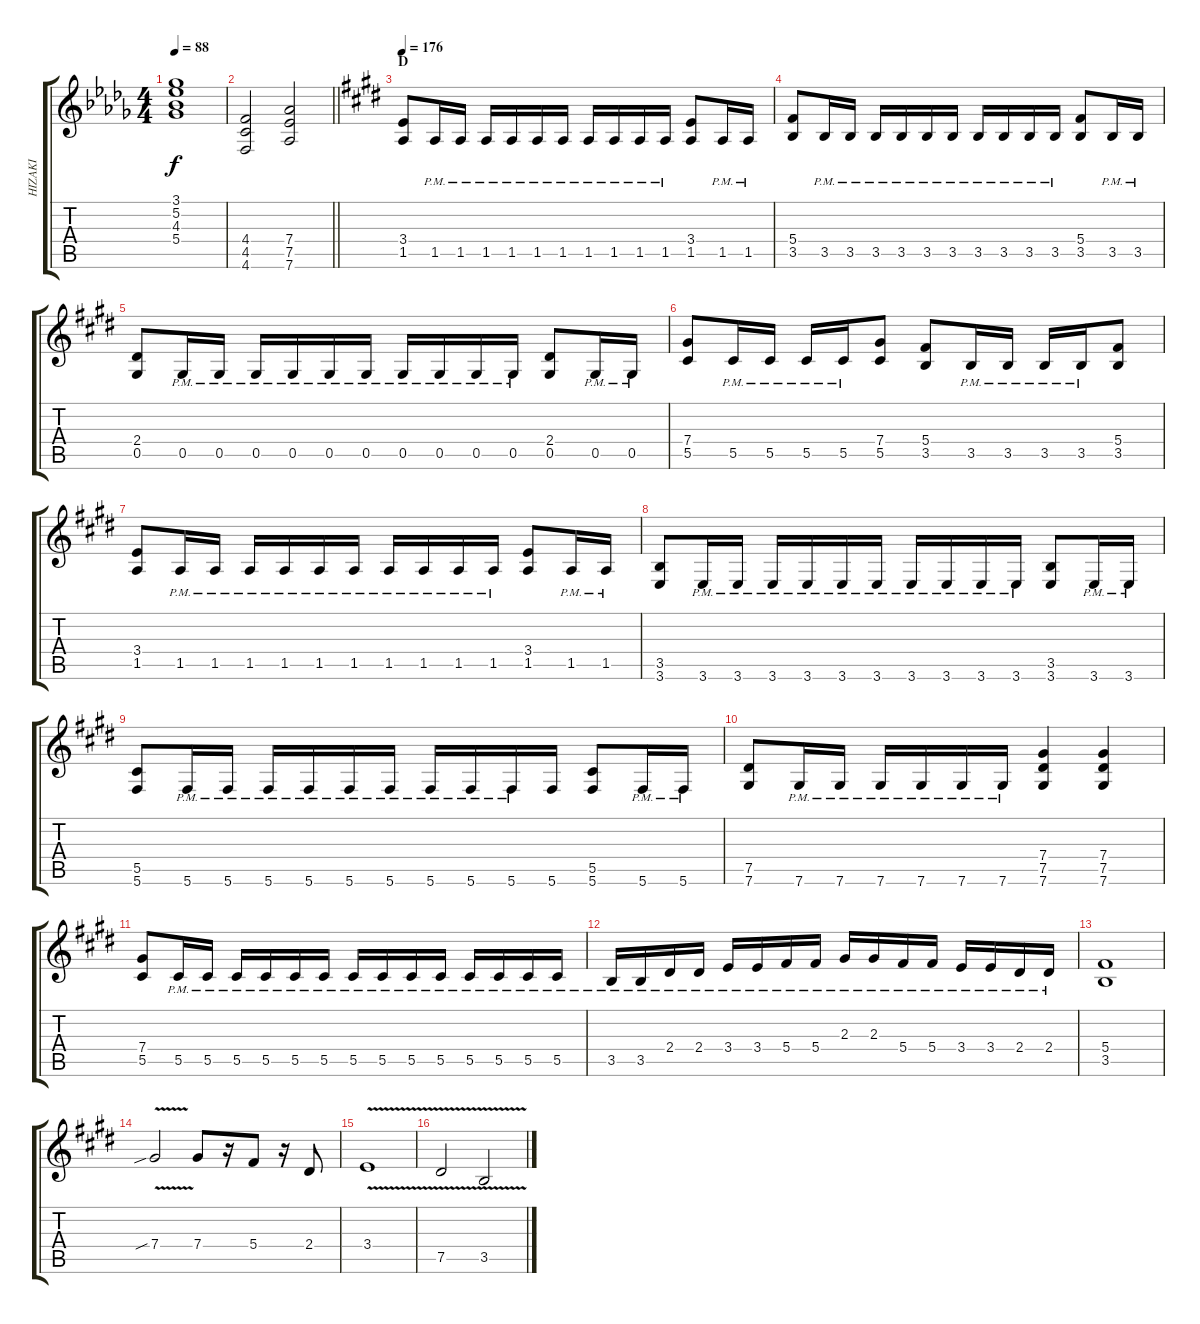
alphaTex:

\track ("HIZAKI" "HIZAKI") {instrument overdrivenguitar}
\staff {score tabs}
\tuning (Eb4 Bb3 Gb3 Db3 Ab2 Db2) {hide}
\ts (4 4)
\tempo 88
\clef g2
\ks bbminor
(3.1 5.2 4.3 5.4).1{dy f} |
\barLineRight lightlight
(4.4 4.5 4.6).2 (7.4 7.5 7.6).2 |
\section ("" "D")
\tempo 176
\ks c#minor
(3.4 1.5).8 1.5{pm}.16 1.5{pm}.16 1.5{pm}.16 1.5{pm}.16 1.5{pm}.16 1.5{pm}.16 1.5{pm}.16 1.5{pm}.16 1.5{pm}.16 1.5{pm}.16 (3.4 1.5).8 1.5{pm}.16 1.5{pm}.16 |
(5.4 3.5).8 3.5{pm}.16 3.5{pm}.16 3.5{pm}.16 3.5{pm}.16 3.5{pm}.16 3.5{pm}.16 3.5{pm}.16 3.5{pm}.16 3.5{pm}.16 3.5{pm}.16 (5.4 3.5).8 3.5{pm}.16 3.5{pm}.16 |
(2.4 0.5).8 0.5{pm}.16 0.5{pm}.16 0.5{pm}.16 0.5{pm}.16 0.5{pm}.16 0.5{pm}.16 0.5{pm}.16 0.5{pm}.16 0.5{pm}.16 0.5{pm}.16 (2.4 0.5).8 0.5{pm}.16 0.5{pm}.16 |
(7.4 5.5).8 5.5{pm}.16 5.5{pm}.16 5.5{pm}.16 5.5{pm}.16 (7.4 5.5).8 (5.4 3.5).8 3.5{pm}.16 3.5{pm}.16 3.5{pm}.16 3.5{pm}.16 (5.4 3.5).8 |
(3.4 1.5).8 1.5{pm}.16 1.5{pm}.16 1.5{pm}.16 1.5{pm}.16 1.5{pm}.16 1.5{pm}.16 1.5{pm}.16 1.5{pm}.16 1.5{pm}.16 1.5{pm}.16 (3.4 1.5).8 1.5{pm}.16 1.5{pm}.16 |
(3.5 3.6).8 3.6{pm}.16 3.6{pm}.16 3.6{pm}.16 3.6{pm}.16 3.6{pm}.16 3.6{pm}.16 3.6{pm}.16 3.6{pm}.16 3.6{pm}.16 3.6{pm}.16 (3.5 3.6).8 3.6{pm}.16 3.6{pm}.16 |
(5.5 5.6).8 5.6{pm}.16 5.6{pm}.16 5.6{pm}.16 5.6{pm}.16 5.6{pm}.16 5.6{pm}.16 5.6{pm}.16 5.6{pm}.16 5.6{pm}.16 5.6.16 (5.5 5.6).8 5.6{pm}.16 5.6{pm}.16 |
(7.5 7.6).8 7.6{pm}.16 7.6{pm}.16 7.6{pm}.16 7.6{pm}.16 7.6{pm}.16 7.6{pm}.16 (7.4 7.5 7.6).4 (7.4 7.5 7.6).4 |
(7.4 5.5).8 5.5{pm}.16 5.5{pm}.16 5.5{pm}.16 5.5{pm}.16 5.5{pm}.16 5.5{pm}.16 5.5{pm}.16 5.5{pm}.16 5.5{pm}.16 5.5{pm}.16 5.5{pm}.16 5.5{pm}.16 5.5{pm}.16 5.5{pm}.16 |
3.5{pm}.16 3.5{pm}.16 2.4{pm}.16 2.4{pm}.16 3.4{pm}.16 3.4{pm}.16 5.4{pm}.16 5.4{pm}.16 2.3{pm}.16 2.3{pm}.16 5.4{pm}.16 5.4{pm}.16 3.4{pm}.16 3.4{pm}.16 2.4{pm}.16 2.4{pm}.16 |
(5.4 3.5).1 |
7.4{v sib}.2 7.4.8 r.16 5.4.8 r.16 2.4.8 |
3.4{v}.1 |
7.5{v}.2 3.5{v}.2
